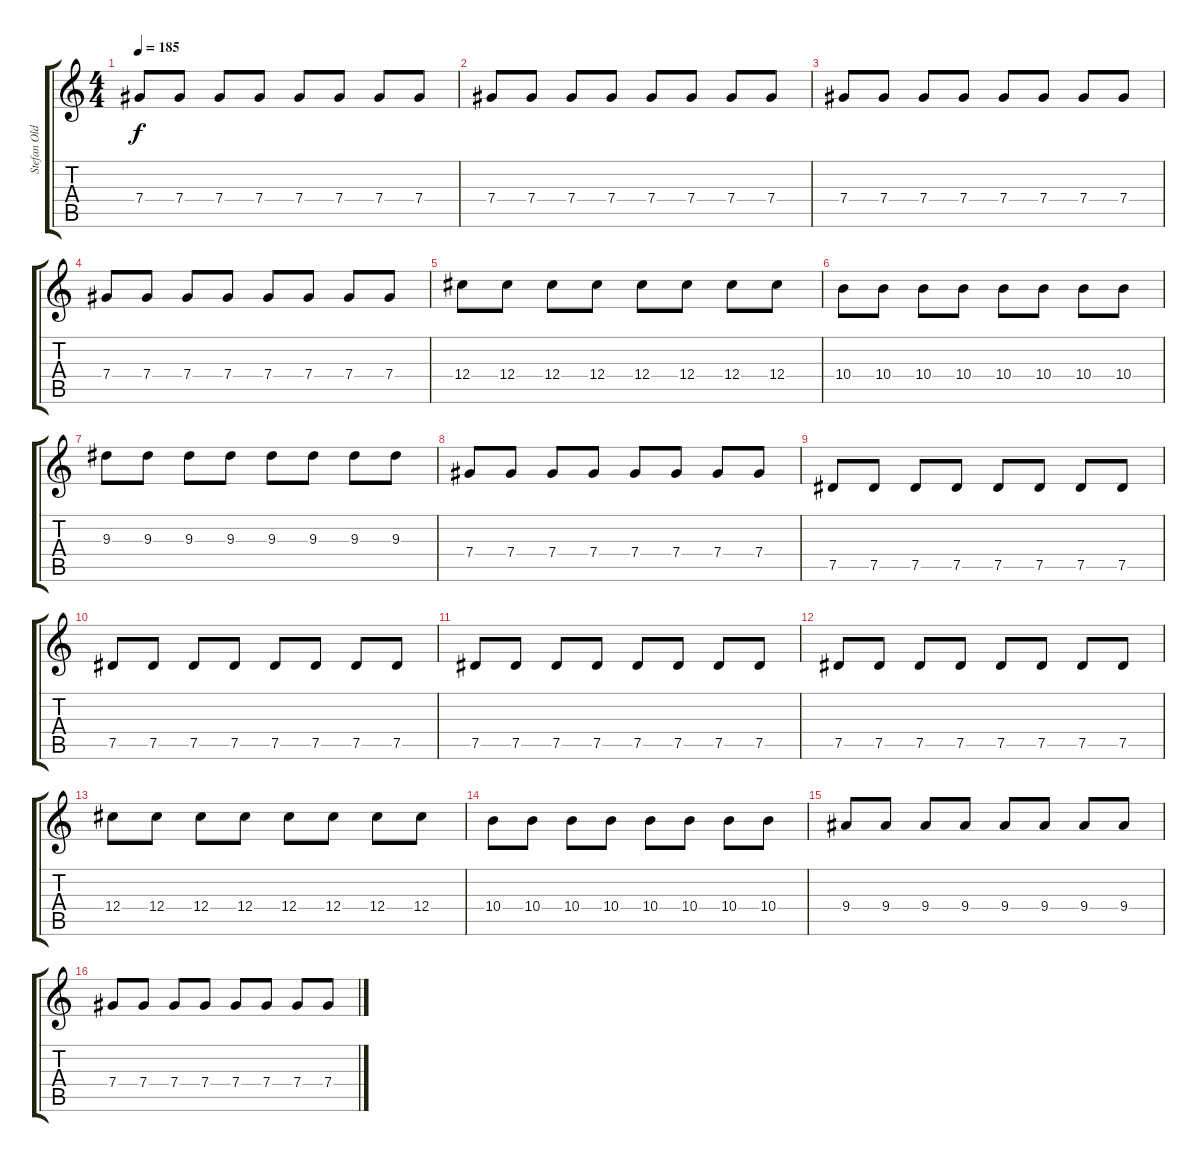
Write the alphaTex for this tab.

\track ("Stefan Oldsal" "Stefan Old") {instrument distortionguitar}
\staff {score tabs}
\tuning (Eb4 Bb3 Gb3 Db3 Ab2 Eb2) {hide}
\ts (4 4)
\tempo 185
\clef g2
\ks c
7.4.8{dy f} 7.4.8 7.4.8 7.4.8 7.4.8 7.4.8 7.4.8 7.4.8 |
7.4.8 7.4.8 7.4.8 7.4.8 7.4.8 7.4.8 7.4.8 7.4.8 |
7.4.8 7.4.8 7.4.8 7.4.8 7.4.8 7.4.8 7.4.8 7.4.8 |
7.4.8 7.4.8 7.4.8 7.4.8 7.4.8 7.4.8 7.4.8 7.4.8 |
12.4.8 12.4.8 12.4.8 12.4.8 12.4.8 12.4.8 12.4.8 12.4.8 |
10.4.8 10.4.8 10.4.8 10.4.8 10.4.8 10.4.8 10.4.8 10.4.8 |
9.3.8 9.3.8 9.3.8 9.3.8 9.3.8 9.3.8 9.3.8 9.3.8 |
7.4.8 7.4.8 7.4.8 7.4.8 7.4.8 7.4.8 7.4.8 7.4.8 |
7.5.8 7.5.8 7.5.8 7.5.8 7.5.8 7.5.8 7.5.8 7.5.8 |
7.5.8 7.5.8 7.5.8 7.5.8 7.5.8 7.5.8 7.5.8 7.5.8 |
7.5.8 7.5.8 7.5.8 7.5.8 7.5.8 7.5.8 7.5.8 7.5.8 |
7.5.8 7.5.8 7.5.8 7.5.8 7.5.8 7.5.8 7.5.8 7.5.8 |
12.4.8 12.4.8 12.4.8 12.4.8 12.4.8 12.4.8 12.4.8 12.4.8 |
10.4.8 10.4.8 10.4.8 10.4.8 10.4.8 10.4.8 10.4.8 10.4.8 |
9.4.8 9.4.8 9.4.8 9.4.8 9.4.8 9.4.8 9.4.8 9.4.8 |
7.4.8 7.4.8 7.4.8 7.4.8 7.4.8 7.4.8 7.4.8 7.4.8
